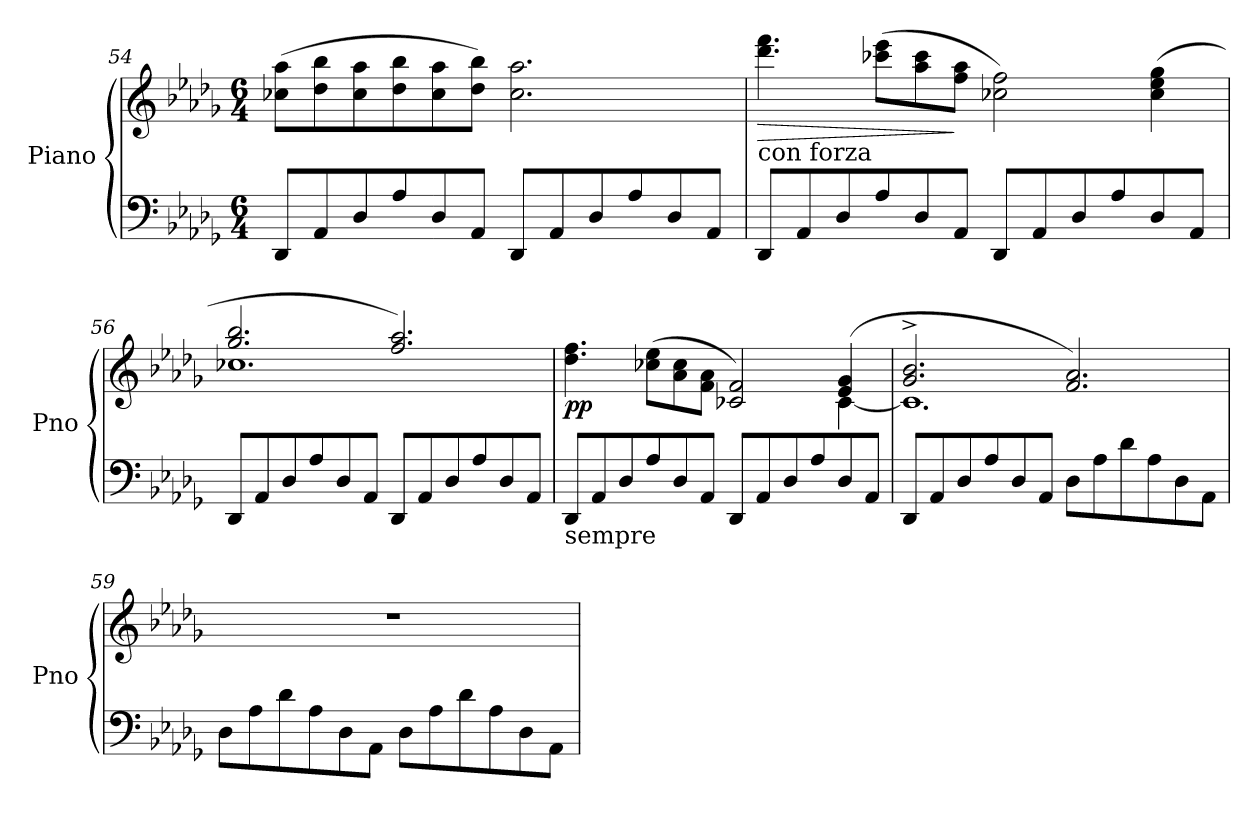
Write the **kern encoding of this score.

**kern	**kern	**dynam
*part1	*part1	*part1
*staff2	*staff1	*staff1/2
*I"Piano	*	*
*I'Pno	*	*
*clefF4	*clefG2	*
*k[b-e-a-d-g-]	*k[b-e-a-d-g-]	*
*D-:	*D-:	*
*M6/4	*M6/4	*
=54	=54	=54
8DD-/L	(8cc-X\ 8aa-\L	.
8AA-/	8dd-\ 8bb-\	.
8D-/	8cc-\ 8aa-\	.
8A-/	8dd-\ 8bb-\	.
8D-/	8cc-\ 8aa-\	.
8AA-/J	8dd-\ 8bb-\J)	.
8DD-/L	2.cc-\ 2.aa-\	.
8AA-/	.	.
8D-/	.	.
8A-/	.	.
8D-/	.	.
8AA-/J	.	.
=55	=55	=55
!	!LO:TX:b:t=con forza	!
!	!	!LO:HP:b
8DD-/L	4.ddd-\ 4.fff\	>
8AA-/	.	.
8D-/	.	.
8A-/	(8ccc-X\ 8eee-\L	.
8D-/	8aa-\ 8ccc-\	.
8AA-/J	8ff\ 8aa-\J	]
8DD-/L	2cc-X\ 2ff\)	.
8AA-/	.	.
8D-/	.	.
8A-/	.	.
8D-/	(4cc-\ 4ee-\ 4gg-\	.
8AA-/J	.	.
=56	=56	=56
*	*^	*
8DD-/L	2.gg-/ 2.bb-/	1.cc-X	.
8AA-/	.	.	.
8D-/	.	.	.
8A-/	.	.	.
8D-/	.	.	.
8AA-/J	.	.	.
8DD-/L	2.ff/ 2.aa-/)	.	.
8AA-/	.	.	.
8D-/	.	.	.
8A-/	.	.	.
8D-/	.	.	.
8AA-/J	.	.	.
!!LO:LB:g=z	!!
=57	=57	=57	=57
!LO:TX:b:t=sempre	!	!	!
!	!	!	!LO:DY:b
8DD-/L	4.dd-\ 4.ff\	4ryy	pp
8AA-/	.	.	.
*	*v	*v	*
8D-/	.	.
8A-/	(8cc-X\ 8ee-\L	.
8D-/	8a-\ 8cc-\	.
8AA-/J	8f\ 8a-\J	.
8DD-/L	2c-X/ 2f/)	.
8AA-/	.	.
8D-/	.	.
8A-/	.	.
*	*^	*
8D-/	(4e-/ 4g-/	[4c-\	.
8AA-/J	.	.	.
=58	=58	=58	=58
8DD-/L	2.g-/^ 2.b-/^	1.c-]	.
8AA-/	.	.	.
8D-/	.	.	.
8A-/	.	.	.
8D-/	.	.	.
8AA-/J	.	.	.
8D-\L	2.f/ 2.a-/)	.	.
8A-\	.	.	.
8d-\	.	.	.
8A-\	.	.	.
8D-\	.	.	.
8AA-\J	.	.	.
*	*v	*v	*
=59	=59	=59
8D-\L	1.r	.
8A-\	.	.
8d-\	.	.
8A-\	.	.
8D-\	.	.
8AA-\J	.	.
8D-\L	.	.
8A-\	.	.
8d-\	.	.
8A-\	.	.
8D-\	.	.
8AA-\J	.	.
=	=	=
*-	*-	*-
